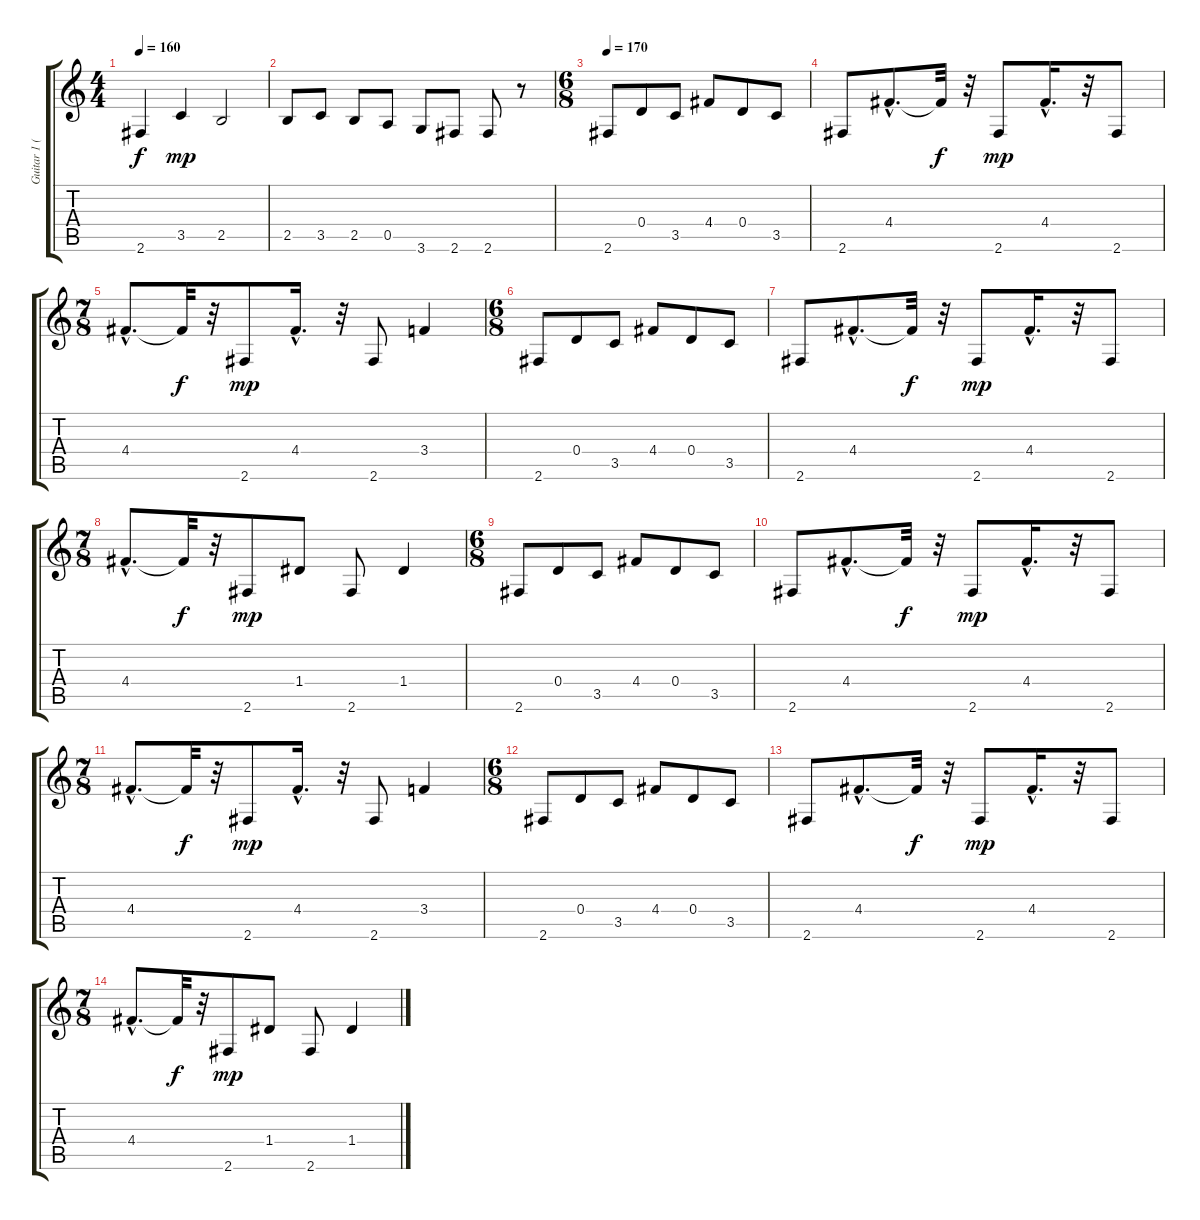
\track ("Guitar 1 (Rhythm)           " "Guitar 1 (") {instrument overdrivenguitar}
\staff {score tabs}
\tuning (E4 B3 G3 D3 A2 E2) {hide}
\ts (4 4)
\tempo 160
\clef g2
\ks c
2.6{t}.4{dy f} 3.5.4{dy mp} 2.5.2 |
2.5.8 3.5.8 2.5.8 0.5.8 3.6.8 2.6.8 2.6.8 r.8 |
\ts (6 8)
\tempo 170
2.6.8 0.4.8 3.5.8 4.4.8 0.4.8 3.5.8 |
2.6.8 4.4{hac}.8{d} 4.4{t}.32{dy f} r.32 2.6.8{dy mp} 4.4{hac}.16{d} r.32 2.6.8 |
\ts (7 8)
4.4{hac}.8{d} 4.4{t}.32{dy f} r.32 2.6.8{dy mp} 4.4{hac}.16{d} r.32 2.6.8 3.4.4 |
\ts (6 8)
2.6.8 0.4.8 3.5.8 4.4.8 0.4.8 3.5.8 |
2.6.8 4.4{hac}.8{d} 4.4{t}.32{dy f} r.32 2.6.8{dy mp} 4.4{hac}.16{d} r.32 2.6.8 |
\ts (7 8)
4.4{hac}.8{d} 4.4{t}.32{dy f} r.32 2.6.8{dy mp} 1.4.8 2.6.8 1.4.4 |
\ts (6 8)
2.6.8 0.4.8 3.5.8 4.4.8 0.4.8 3.5.8 |
2.6.8 4.4{hac}.8{d} 4.4{t}.32{dy f} r.32 2.6.8{dy mp} 4.4{hac}.16{d} r.32 2.6.8 |
\ts (7 8)
4.4{hac}.8{d} 4.4{t}.32{dy f} r.32 2.6.8{dy mp} 4.4{hac}.16{d} r.32 2.6.8 3.4.4 |
\ts (6 8)
2.6.8 0.4.8 3.5.8 4.4.8 0.4.8 3.5.8 |
2.6.8 4.4{hac}.8{d} 4.4{t}.32{dy f} r.32 2.6.8{dy mp} 4.4{hac}.16{d} r.32 2.6.8 |
\ts (7 8)
4.4{hac}.8{d} 4.4{t}.32{dy f} r.32 2.6.8{dy mp} 1.4.8 2.6.8 1.4.4
